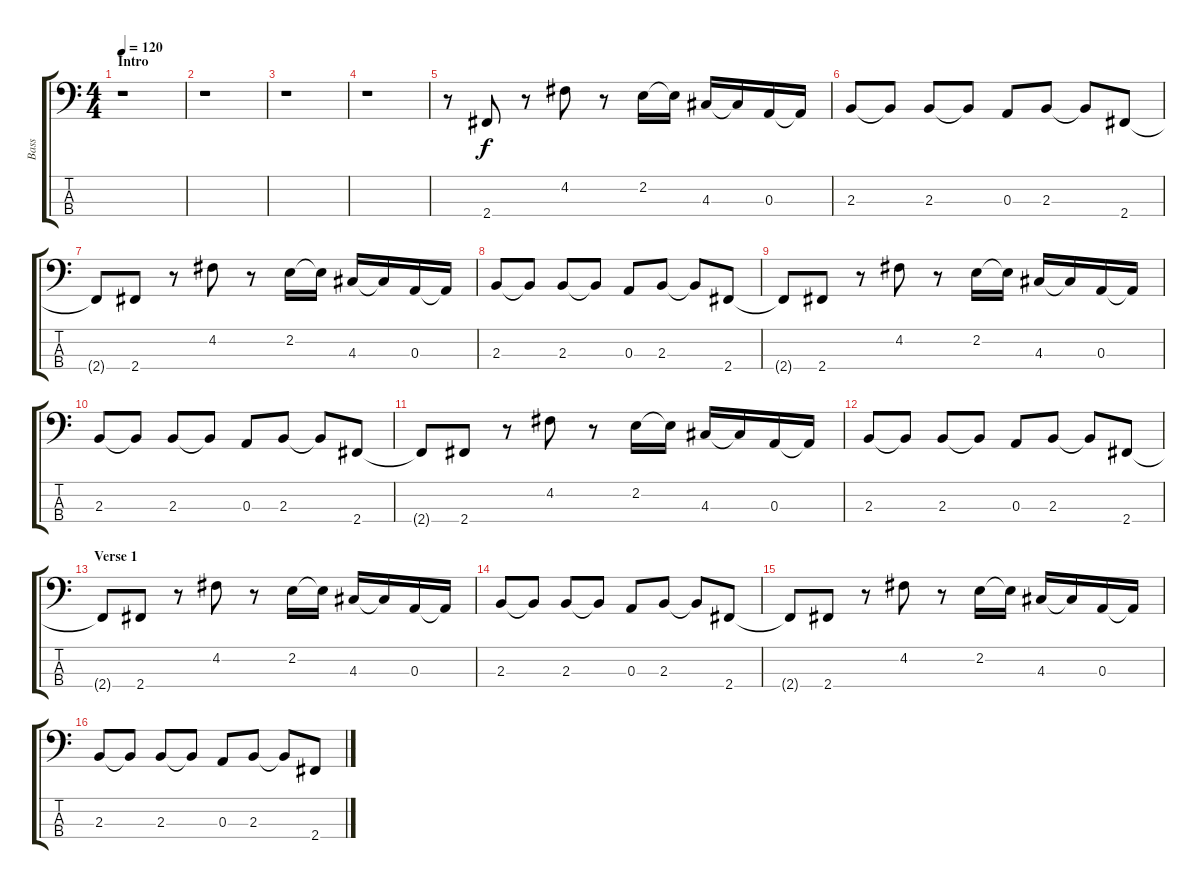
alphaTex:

\track ("Bass" "Bass") {instrument electricbassfinger}
\staff {score tabs}
\tuning (G2 D2 A1 E1) {hide}
\ts (4 4)
\section ("" "Intro")
\tempo 120
\clef f4
\ks c
r.1{dy f instrument electricbassfinger} |
r.1 |
r.1 |
r.1 |
r.8 2.4.8 r.8 4.2.8 r.8 2.2.16 2.2{t}.16 4.3.16 4.3{t}.16 0.3.16 0.3{t}.16 |
2.3.8 2.3{t}.8 2.3.8 2.3{t}.8 0.3.8 2.3.8 2.3{t}.8 2.4.8 |
2.4{t}.8 2.4.8 r.8 4.2.8 r.8 2.2.16 2.2{t}.16 4.3.16 4.3{t}.16 0.3.16 0.3{t}.16 |
2.3.8 2.3{t}.8 2.3.8 2.3{t}.8 0.3.8 2.3.8 2.3{t}.8 2.4.8 |
2.4{t}.8 2.4.8 r.8 4.2.8 r.8 2.2.16 2.2{t}.16 4.3.16 4.3{t}.16 0.3.16 0.3{t}.16 |
2.3.8 2.3{t}.8 2.3.8 2.3{t}.8 0.3.8 2.3.8 2.3{t}.8 2.4.8 |
2.4{t}.8 2.4.8 r.8 4.2.8 r.8 2.2.16 2.2{t}.16 4.3.16 4.3{t}.16 0.3.16 0.3{t}.16 |
2.3.8 2.3{t}.8 2.3.8 2.3{t}.8 0.3.8 2.3.8 2.3{t}.8 2.4.8 |
\section ("" "Verse 1")
2.4{t}.8 2.4.8 r.8 4.2.8 r.8 2.2.16 2.2{t}.16 4.3.16 4.3{t}.16 0.3.16 0.3{t}.16 |
2.3.8 2.3{t}.8 2.3.8 2.3{t}.8 0.3.8 2.3.8 2.3{t}.8 2.4.8 |
2.4{t}.8 2.4.8 r.8 4.2.8 r.8 2.2.16 2.2{t}.16 4.3.16 4.3{t}.16 0.3.16 0.3{t}.16 |
2.3.8 2.3{t}.8 2.3.8 2.3{t}.8 0.3.8 2.3.8 2.3{t}.8 2.4.8
